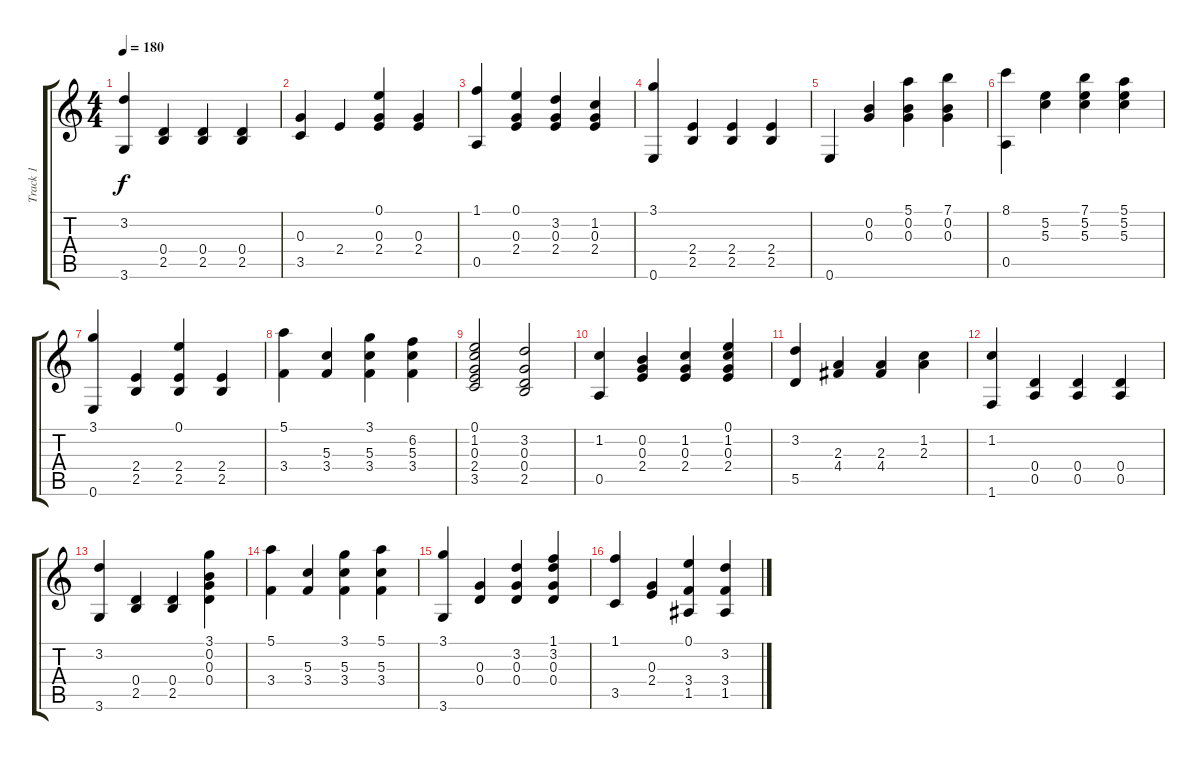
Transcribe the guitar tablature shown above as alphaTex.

\track ("Track 1" "Track 1") {instrument electricguitarjazz}
\staff {score tabs}
\tuning (E4 B3 G3 D3 A2 E2) {hide}
\ts (4 4)
\tempo 180
\clef g2
\ks c
(3.2 3.6).4{dy f} (0.4 2.5).4 (0.4 2.5).4 (0.4 2.5).4 |
(0.3 3.5).4 2.4.4 (0.1 0.3 2.4).4 (0.3 2.4).4 |
(1.1 0.5).4 (0.1 0.3 2.4).4 (3.2 0.3 2.4).4 (1.2 0.3 2.4).4 |
(3.1 0.6).4 (2.4 2.5).4 (2.4 2.5).4 (2.4 2.5).4 |
0.6.4 (0.2 0.3).4 (5.1 0.2 0.3).4 (7.1 0.2 0.3).4 |
(8.1 0.5).4 (5.2 5.3).4 (7.1 5.2 5.3).4 (5.1 5.2 5.3).4 |
(3.1 0.6).4 (2.4 2.5).4 (0.1 2.4 2.5).4 (2.4 2.5).4 |
(5.1 3.4).4 (5.3 3.4).4 (3.1 5.3 3.4).4 (6.2 5.3 3.4).4 |
(0.1 1.2 0.3 2.4 3.5).2 (3.2 0.3 0.4 2.5).2 |
(1.2 0.5).4 (0.2 0.3 2.4).4 (1.2 0.3 2.4).4 (0.1 1.2 0.3 2.4).4 |
(3.2 5.5).4 (2.3 4.4).4 (2.3 4.4).4 (1.2 2.3).4 |
(1.2 1.6).4 (0.4 0.5).4 (0.4 0.5).4 (0.4 0.5).4 |
(3.2 3.6).4 (0.4 2.5).4 (0.4 2.5).4 (3.1 0.2 0.3 0.4).4 |
(5.1 3.4).4 (5.3 3.4).4 (3.1 5.3 3.4).4 (5.1 5.3 3.4).4 |
(3.1 3.6).4 (0.3 0.4).4 (3.2 0.3 0.4).4 (1.1 3.2 0.3 0.4).4 |
(1.1 3.5).4 (0.3 2.4).4 (0.1 3.4 1.5).4 (3.2 3.4 1.5).4
